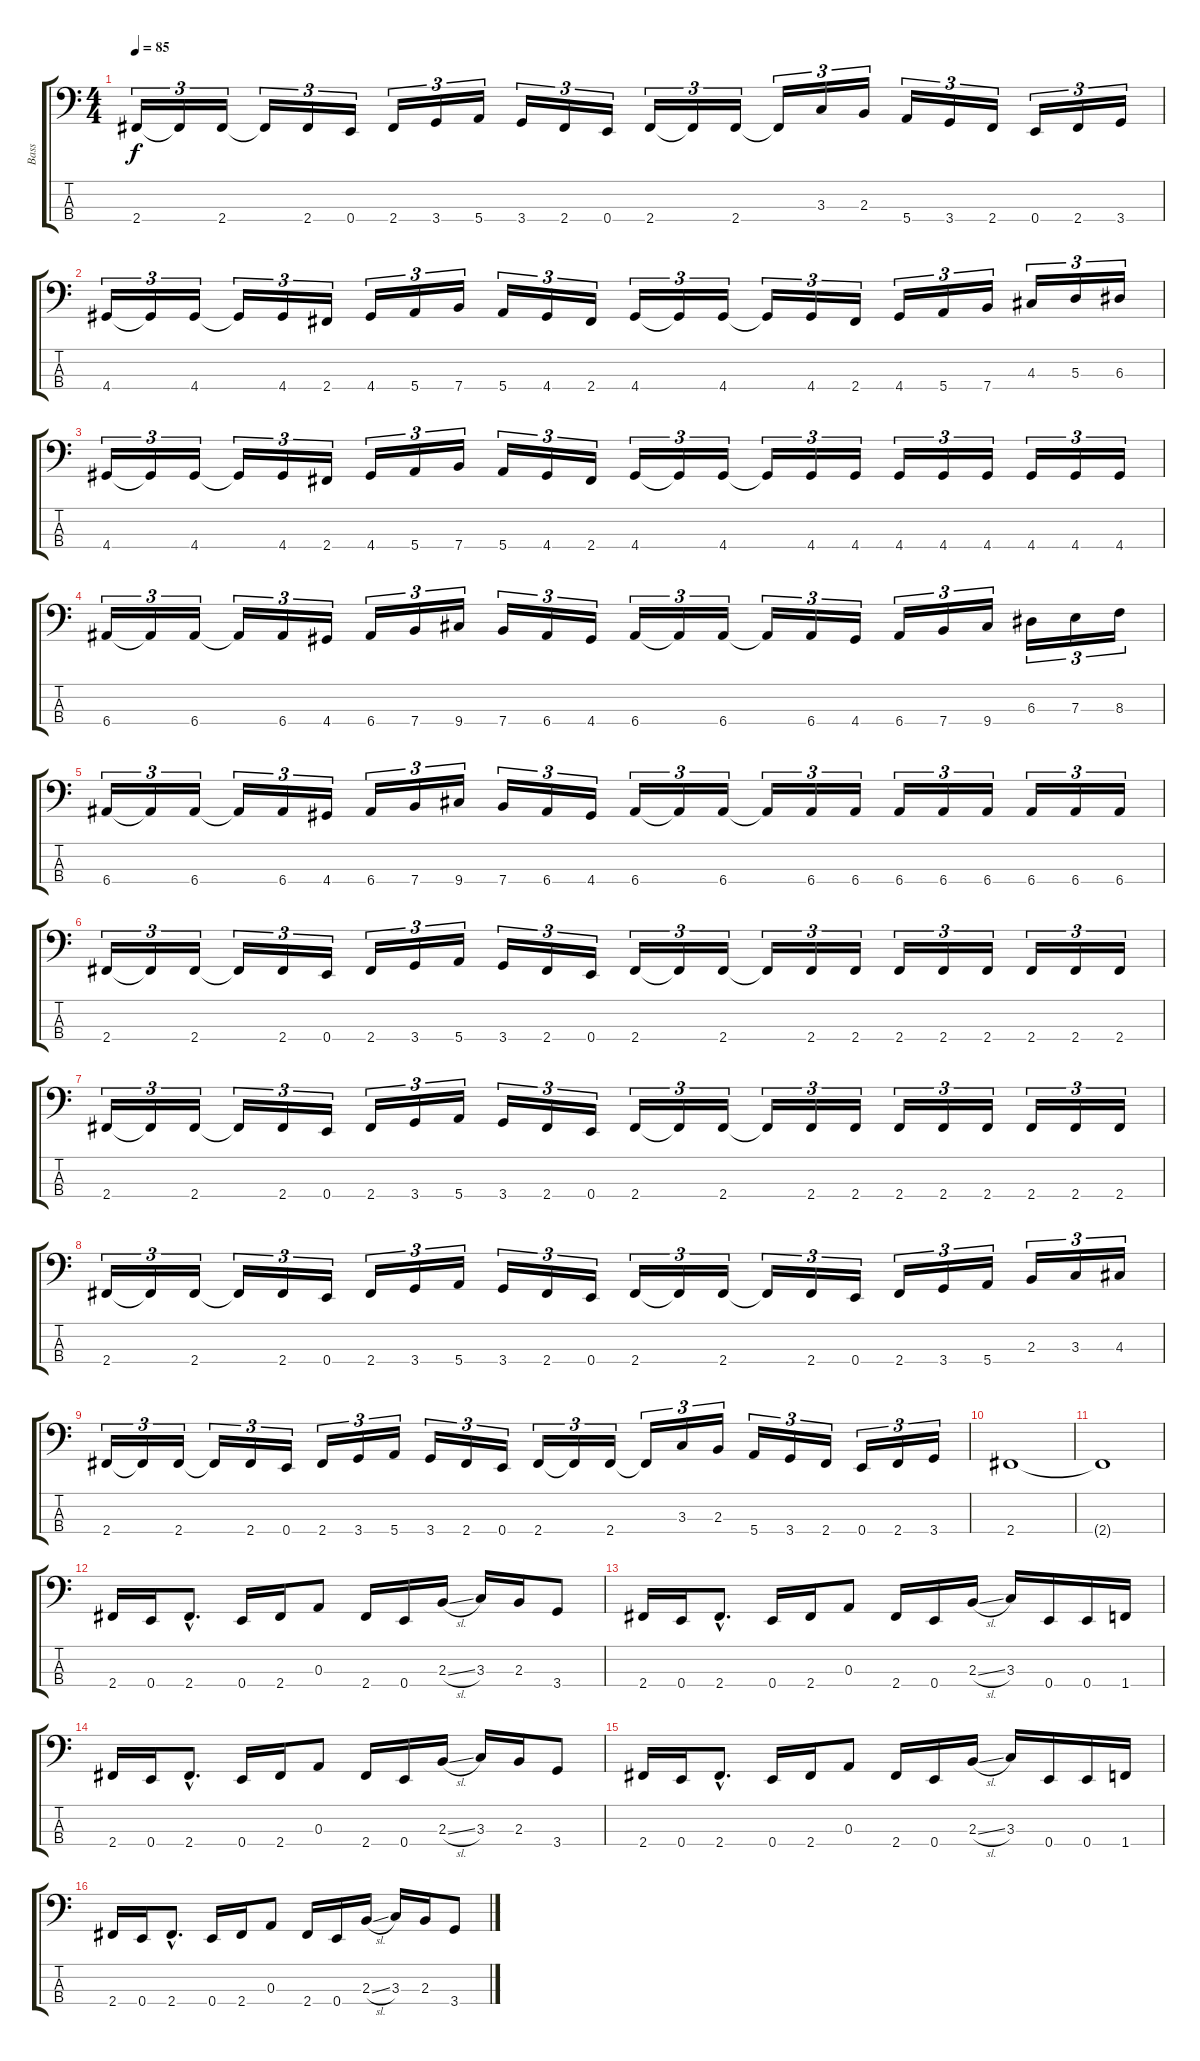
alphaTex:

\track ("Bass" "Bass") {instrument electricbasspick}
\staff {score tabs}
\tuning (G2 D2 A1 E1) {hide}
\ts (4 4)
\tempo 85
\clef f4
\ks c
2.4.16{tu (3 2) dy f} 2.4{t}.16{tu (3 2)} 2.4.16{tu (3 2)} 2.4{t}.16{tu (3 2)} 2.4.16{tu (3 2)} 0.4.16{tu (3 2)} 2.4.16{tu (3 2)} 3.4.16{tu (3 2)} 5.4.16{tu (3 2)} 3.4.16{tu (3 2)} 2.4.16{tu (3 2)} 0.4.16{tu (3 2)} 2.4.16{tu (3 2)} 2.4{t}.16{tu (3 2)} 2.4.16{tu (3 2)} 2.4{t}.16{tu (3 2)} 3.3.16{tu (3 2)} 2.3.16{tu (3 2)} 5.4.16{tu (3 2)} 3.4.16{tu (3 2)} 2.4.16{tu (3 2)} 0.4.16{tu (3 2)} 2.4.16{tu (3 2)} 3.4.16{tu (3 2)} |
4.4.16{tu (3 2)} 4.4{t}.16{tu (3 2)} 4.4.16{tu (3 2)} 4.4{t}.16{tu (3 2)} 4.4.16{tu (3 2)} 2.4.16{tu (3 2)} 4.4.16{tu (3 2)} 5.4.16{tu (3 2)} 7.4.16{tu (3 2)} 5.4.16{tu (3 2)} 4.4.16{tu (3 2)} 2.4.16{tu (3 2)} 4.4.16{tu (3 2)} 4.4{t}.16{tu (3 2)} 4.4.16{tu (3 2)} 4.4{t}.16{tu (3 2)} 4.4.16{tu (3 2)} 2.4.16{tu (3 2)} 4.4.16{tu (3 2)} 5.4.16{tu (3 2)} 7.4.16{tu (3 2)} 4.3.16{tu (3 2)} 5.3.16{tu (3 2)} 6.3.16{tu (3 2)} |
4.4.16{tu (3 2)} 4.4{t}.16{tu (3 2)} 4.4.16{tu (3 2)} 4.4{t}.16{tu (3 2)} 4.4.16{tu (3 2)} 2.4.16{tu (3 2)} 4.4.16{tu (3 2)} 5.4.16{tu (3 2)} 7.4.16{tu (3 2)} 5.4.16{tu (3 2)} 4.4.16{tu (3 2)} 2.4.16{tu (3 2)} 4.4.16{tu (3 2)} 4.4{t}.16{tu (3 2)} 4.4.16{tu (3 2)} 4.4{t}.16{tu (3 2)} 4.4.16{tu (3 2)} 4.4.16{tu (3 2)} 4.4.16{tu (3 2)} 4.4.16{tu (3 2)} 4.4.16{tu (3 2)} 4.4.16{tu (3 2)} 4.4.16{tu (3 2)} 4.4.16{tu (3 2)} |
6.4.16{tu (3 2)} 6.4{t}.16{tu (3 2)} 6.4.16{tu (3 2)} 6.4{t}.16{tu (3 2)} 6.4.16{tu (3 2)} 4.4.16{tu (3 2)} 6.4.16{tu (3 2)} 7.4.16{tu (3 2)} 9.4.16{tu (3 2)} 7.4.16{tu (3 2)} 6.4.16{tu (3 2)} 4.4.16{tu (3 2)} 6.4.16{tu (3 2)} 6.4{t}.16{tu (3 2)} 6.4.16{tu (3 2)} 6.4{t}.16{tu (3 2)} 6.4.16{tu (3 2)} 4.4.16{tu (3 2)} 6.4.16{tu (3 2)} 7.4.16{tu (3 2)} 9.4.16{tu (3 2)} 6.3.16{tu (3 2)} 7.3.16{tu (3 2)} 8.3.16{tu (3 2)} |
6.4.16{tu (3 2)} 6.4{t}.16{tu (3 2)} 6.4.16{tu (3 2)} 6.4{t}.16{tu (3 2)} 6.4.16{tu (3 2)} 4.4.16{tu (3 2)} 6.4.16{tu (3 2)} 7.4.16{tu (3 2)} 9.4.16{tu (3 2)} 7.4.16{tu (3 2)} 6.4.16{tu (3 2)} 4.4.16{tu (3 2)} 6.4.16{tu (3 2)} 6.4{t}.16{tu (3 2)} 6.4.16{tu (3 2)} 6.4{t}.16{tu (3 2)} 6.4.16{tu (3 2)} 6.4.16{tu (3 2)} 6.4.16{tu (3 2)} 6.4.16{tu (3 2)} 6.4.16{tu (3 2)} 6.4.16{tu (3 2)} 6.4.16{tu (3 2)} 6.4.16{tu (3 2)} |
2.4.16{tu (3 2)} 2.4{t}.16{tu (3 2)} 2.4.16{tu (3 2)} 2.4{t}.16{tu (3 2)} 2.4.16{tu (3 2)} 0.4.16{tu (3 2)} 2.4.16{tu (3 2)} 3.4.16{tu (3 2)} 5.4.16{tu (3 2)} 3.4.16{tu (3 2)} 2.4.16{tu (3 2)} 0.4.16{tu (3 2)} 2.4.16{tu (3 2)} 2.4{t}.16{tu (3 2)} 2.4.16{tu (3 2)} 2.4{t}.16{tu (3 2)} 2.4.16{tu (3 2)} 2.4.16{tu (3 2)} 2.4.16{tu (3 2)} 2.4.16{tu (3 2)} 2.4.16{tu (3 2)} 2.4.16{tu (3 2)} 2.4.16{tu (3 2)} 2.4.16{tu (3 2)} |
2.4.16{tu (3 2)} 2.4{t}.16{tu (3 2)} 2.4.16{tu (3 2)} 2.4{t}.16{tu (3 2)} 2.4.16{tu (3 2)} 0.4.16{tu (3 2)} 2.4.16{tu (3 2)} 3.4.16{tu (3 2)} 5.4.16{tu (3 2)} 3.4.16{tu (3 2)} 2.4.16{tu (3 2)} 0.4.16{tu (3 2)} 2.4.16{tu (3 2)} 2.4{t}.16{tu (3 2)} 2.4.16{tu (3 2)} 2.4{t}.16{tu (3 2)} 2.4.16{tu (3 2)} 2.4.16{tu (3 2)} 2.4.16{tu (3 2)} 2.4.16{tu (3 2)} 2.4.16{tu (3 2)} 2.4.16{tu (3 2)} 2.4.16{tu (3 2)} 2.4.16{tu (3 2)} |
2.4.16{tu (3 2)} 2.4{t}.16{tu (3 2)} 2.4.16{tu (3 2)} 2.4{t}.16{tu (3 2)} 2.4.16{tu (3 2)} 0.4.16{tu (3 2)} 2.4.16{tu (3 2)} 3.4.16{tu (3 2)} 5.4.16{tu (3 2)} 3.4.16{tu (3 2)} 2.4.16{tu (3 2)} 0.4.16{tu (3 2)} 2.4.16{tu (3 2)} 2.4{t}.16{tu (3 2)} 2.4.16{tu (3 2)} 2.4{t}.16{tu (3 2)} 2.4.16{tu (3 2)} 0.4.16{tu (3 2)} 2.4.16{tu (3 2)} 3.4.16{tu (3 2)} 5.4.16{tu (3 2)} 2.3.16{tu (3 2)} 3.3.16{tu (3 2)} 4.3.16{tu (3 2)} |
2.4.16{tu (3 2)} 2.4{t}.16{tu (3 2)} 2.4.16{tu (3 2)} 2.4{t}.16{tu (3 2)} 2.4.16{tu (3 2)} 0.4.16{tu (3 2)} 2.4.16{tu (3 2)} 3.4.16{tu (3 2)} 5.4.16{tu (3 2)} 3.4.16{tu (3 2)} 2.4.16{tu (3 2)} 0.4.16{tu (3 2)} 2.4.16{tu (3 2)} 2.4{t}.16{tu (3 2)} 2.4.16{tu (3 2)} 2.4{t}.16{tu (3 2)} 3.3.16{tu (3 2)} 2.3.16{tu (3 2)} 5.4.16{tu (3 2)} 3.4.16{tu (3 2)} 2.4.16{tu (3 2)} 0.4.16{tu (3 2)} 2.4.16{tu (3 2)} 3.4.16{tu (3 2)} |
2.4.1 |
2.4{t}.1 |
2.4.16 0.4.16 2.4{hac}.8{d} 0.4.16 2.4.16 0.3.8 2.4.16 0.4.16 2.3{sl}.16 3.3.16 2.3.16 3.4.8 |
2.4.16 0.4.16 2.4{hac}.8{d} 0.4.16 2.4.16 0.3.8 2.4.16 0.4.16 2.3{sl}.16 3.3.16 0.4.16 0.4.16 1.4.16 |
2.4.16 0.4.16 2.4{hac}.8{d} 0.4.16 2.4.16 0.3.8 2.4.16 0.4.16 2.3{sl}.16 3.3.16 2.3.16 3.4.8 |
2.4.16 0.4.16 2.4{hac}.8{d} 0.4.16 2.4.16 0.3.8 2.4.16 0.4.16 2.3{sl}.16 3.3.16 0.4.16 0.4.16 1.4.16 |
2.4.16 0.4.16 2.4{hac}.8{d} 0.4.16 2.4.16 0.3.8 2.4.16 0.4.16 2.3{sl}.16 3.3.16 2.3.16 3.4.8
